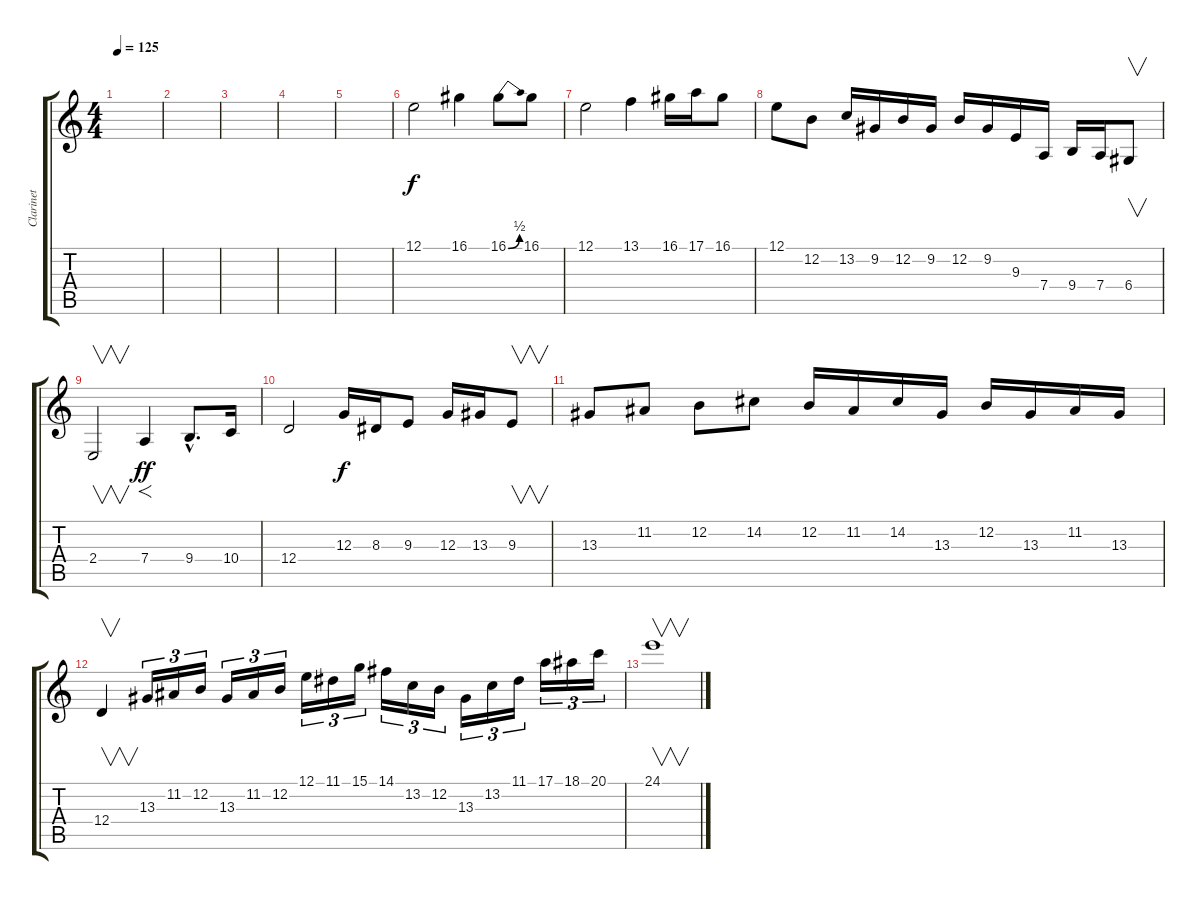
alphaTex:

\track ("Clarinet" "Clarinet") {instrument clarinet}
\staff {score tabs}
\tuning (E4 B3 G3 D3 A2 E2) {hide}
\ts (4 4)
\tempo 125
\clef g2
\ks c
|
|
|
|
|
12.1.2{dy f volume 12 balance 8} 16.1.4 16.1{be (bend 0 0 60 2)}.8 16.1.8 |
12.1.2 13.1.4 16.1.16 17.1.16 16.1.8 |
12.1.8 12.2.8 13.2.16 9.2.16 12.2.16 9.2.16 12.2.16 9.2.16 9.3.16 7.4.16 9.4.16 7.4.16 6.4.8{v} |
2.4.2{v} 7.4.4{f dy ff} 9.4{hac}.8{d} 10.4.16 |
12.4.2 12.3.16{dy f} 8.3.16 9.3.8 12.3.16 13.3.16 9.3.8{v} |
13.3.8 11.2.8 12.2.8 14.2.8 12.2.16 11.2.16 14.2.16 13.3.16 12.2.16 13.3.16 11.2.16 13.3.16 |
12.4.4{v} 13.3.16{tu (3 2)} 11.2.16{tu (3 2)} 12.2.16{tu (3 2)} 13.3.16{tu (3 2)} 11.2.16{tu (3 2)} 12.2.16{tu (3 2)} 12.1.16{tu (3 2)} 11.1.16{tu (3 2)} 15.1.16{tu (3 2)} 14.1.16{tu (3 2)} 13.2.16{tu (3 2)} 12.2.16{tu (3 2)} 13.3.16{tu (3 2)} 13.2.16{tu (3 2)} 11.1.16{tu (3 2)} 17.1.16{tu (3 2)} 18.1.16{tu (3 2)} 20.1.16{tu (3 2)} |
24.1.1{v}
